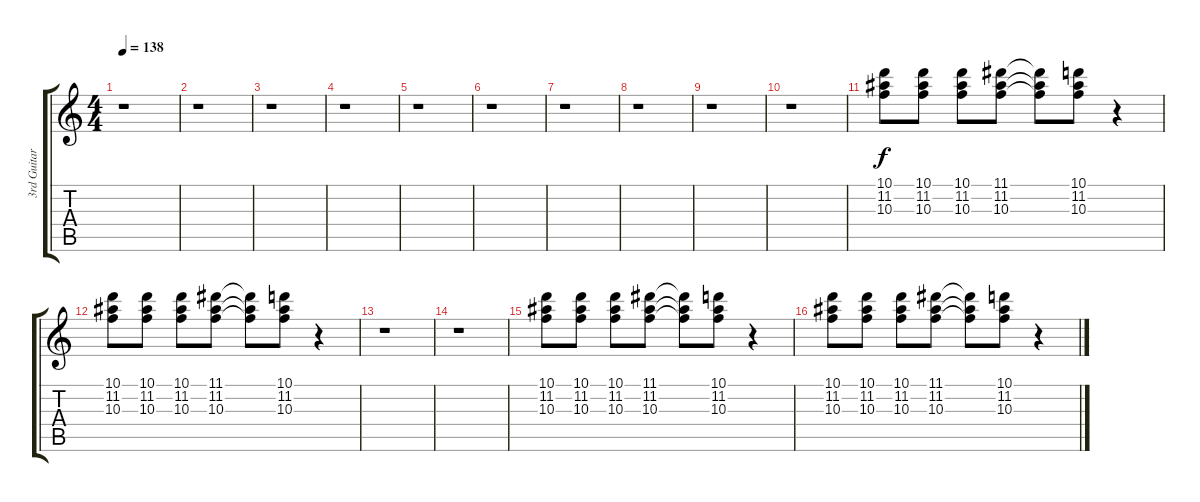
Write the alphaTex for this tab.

\track ("3rd Guitar / Guitar Effects" "3rd Guitar") {instrument distortionguitar}
\staff {score tabs}
\tuning (E4 B3 G3 D3 A2 E2) {hide}
\ts (4 4)
\tempo 138
\clef g2
\ks c
r.1{dy f} |
r.1 |
r.1 |
r.1 |
r.1 |
r.1 |
r.1 |
r.1 |
r.1 |
r.1 |
(10.1 11.2 10.3).8 (10.1 11.2 10.3).8 (10.1 11.2 10.3).8 (11.1 11.2 10.3).8 (11.1{t} 11.2{t} 10.3{t}).8 (10.1 11.2 10.3).8 r.4 |
(10.1 11.2 10.3).8 (10.1 11.2 10.3).8 (10.1 11.2 10.3).8 (11.1 11.2 10.3).8 (11.1{t} 11.2{t} 10.3{t}).8 (10.1 11.2 10.3).8 r.4 |
r.1 |
r.1 |
(10.1 11.2 10.3).8 (10.1 11.2 10.3).8 (10.1 11.2 10.3).8 (11.1 11.2 10.3).8 (11.1{t} 11.2{t} 10.3{t}).8 (10.1 11.2 10.3).8 r.4 |
(10.1 11.2 10.3).8 (10.1 11.2 10.3).8 (10.1 11.2 10.3).8 (11.1 11.2 10.3).8 (11.1{t} 11.2{t} 10.3{t}).8 (10.1 11.2 10.3).8 r.4
